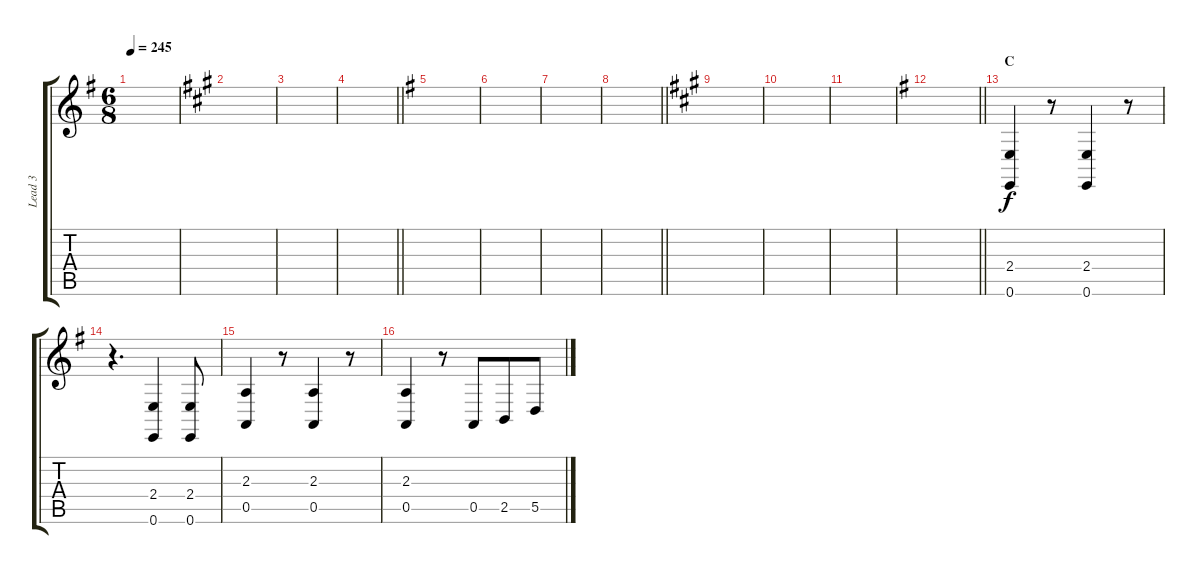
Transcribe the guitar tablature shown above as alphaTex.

\track ("Lead 3" "Lead 3") {instrument lead2sawtooth}
\staff {score tabs}
\tuning (E4 B3 G3 D3 A2 E2) {hide}
\ts (6 8)
\section ("" "")
\tempo 245
\clef g2
\ks eminor
|
\ks a
|
|
\barLineRight lightlight
|
\section ("" "")
\ks eminor
|
|
|
\barLineRight lightlight
|
\ks a
|
|
|
\barLineRight lightlight
\ks eminor
|
\section ("" "C")
(2.4 0.6).4{balance 1} r.8 (2.4 0.6).4 r.8 |
r.4{d} (2.4 0.6).4 (2.4 0.6).8 |
(2.3 0.5).4 r.8 (2.3 0.5).4 r.8 |
(2.3 0.5).4 r.8 0.5.8 2.5.8 5.5.8
